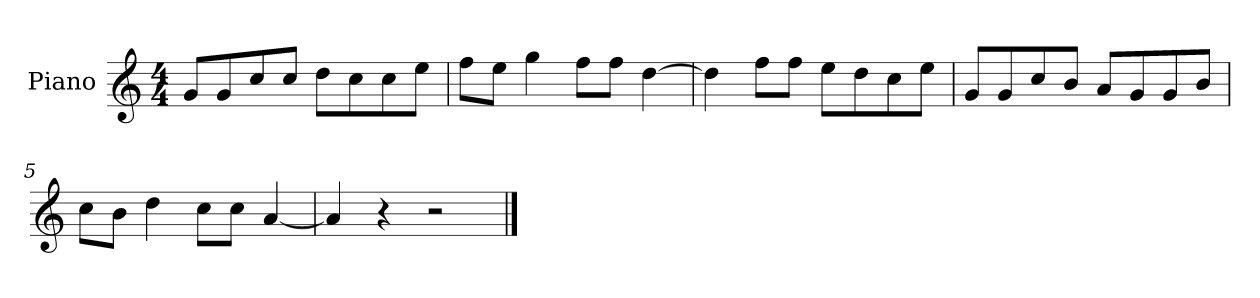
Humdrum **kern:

**kern
*part1
*staff1
*I"Piano
*I'P-no
*clefG2
*k[]
*M4/4
*MM90
=1
8g/L
8g/
8cc/
8cc/J
8dd\L
8cc\
8cc\
8ee\J
=2
8ff\L
8ee\J
4gg\
8ff\L
8ff\J
[4dd\
=3
4dd\]
8ff\L
8ff\J
8ee\L
8dd\
8cc\
8ee\J
=4
8g/L
8g/
8cc/
8b/J
8a/L
8g/
8g/
8b/J
=5
8cc\L
8b\J
4dd\
8cc\L
8cc\J
[4a/
=6
4a/]
4r
2r
==
*-
